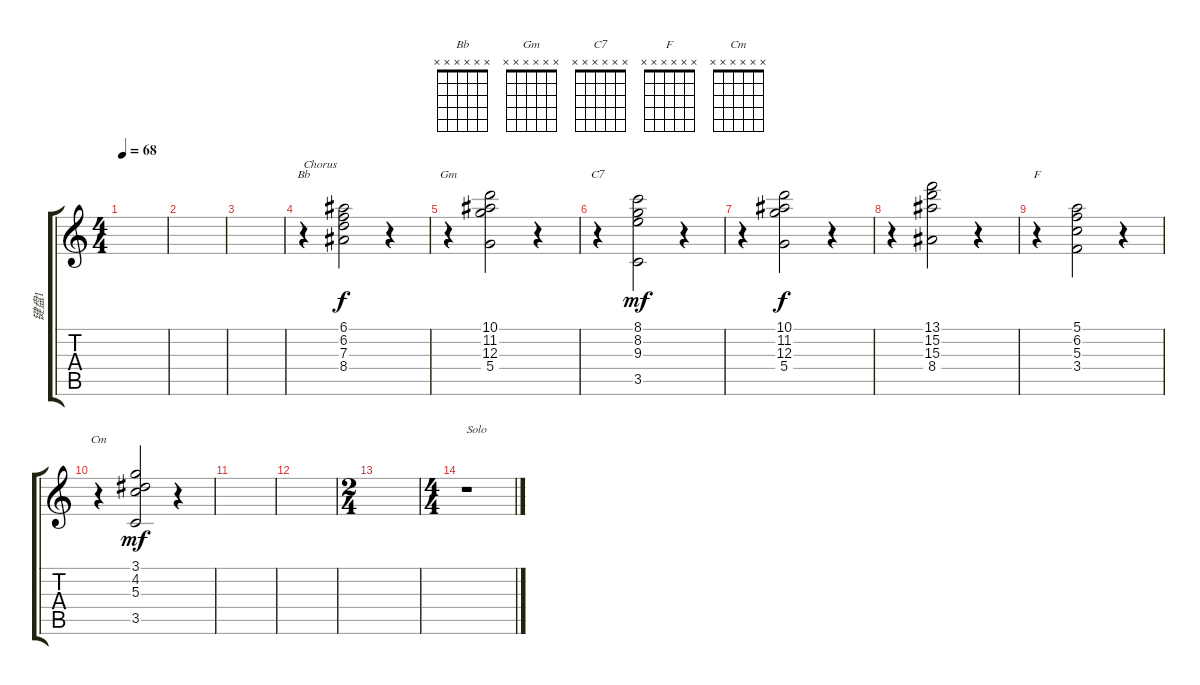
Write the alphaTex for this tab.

\track ("键盘1" "键盘1") {instrument fx5brightness}
\staff {score tabs}
\tuning (E5 B4 G4 D4 A3 E3) {hide}
\chord ("Bb" x x x x x x)
\chord ("Gm" x x x x x x)
\chord ("C7" x x x x x x)
\chord ("F" x x x x x x)
\chord ("Cm" x x x x x x)
\ts (4 4)
\tempo 68
\clef g2
\ks c
|
|
|
r.4{ch "Bb" txt "Chorus"} (6.1 6.2 7.3 8.4).2{dy f} r.4 |
r.4{ch "Gm"} (10.1 11.2 12.3 5.4).2 r.4 |
r.4{ch "C7"} (8.1 8.2 9.3 3.5).2{dy mf} r.4 |
r.4 (10.1 11.2 12.3 5.4).2{dy f} r.4 |
r.4 (13.1 15.2 15.3 8.4).2 r.4 |
r.4{ch "F"} (5.1 6.2 5.3 3.4).2 r.4 |
r.4{ch "Cm"} (3.1 4.2 5.3 3.5).2{dy mf} r.4 |
|
|
\ts (2 4)
|
\ts (4 4)
r.1{txt "Solo"}
